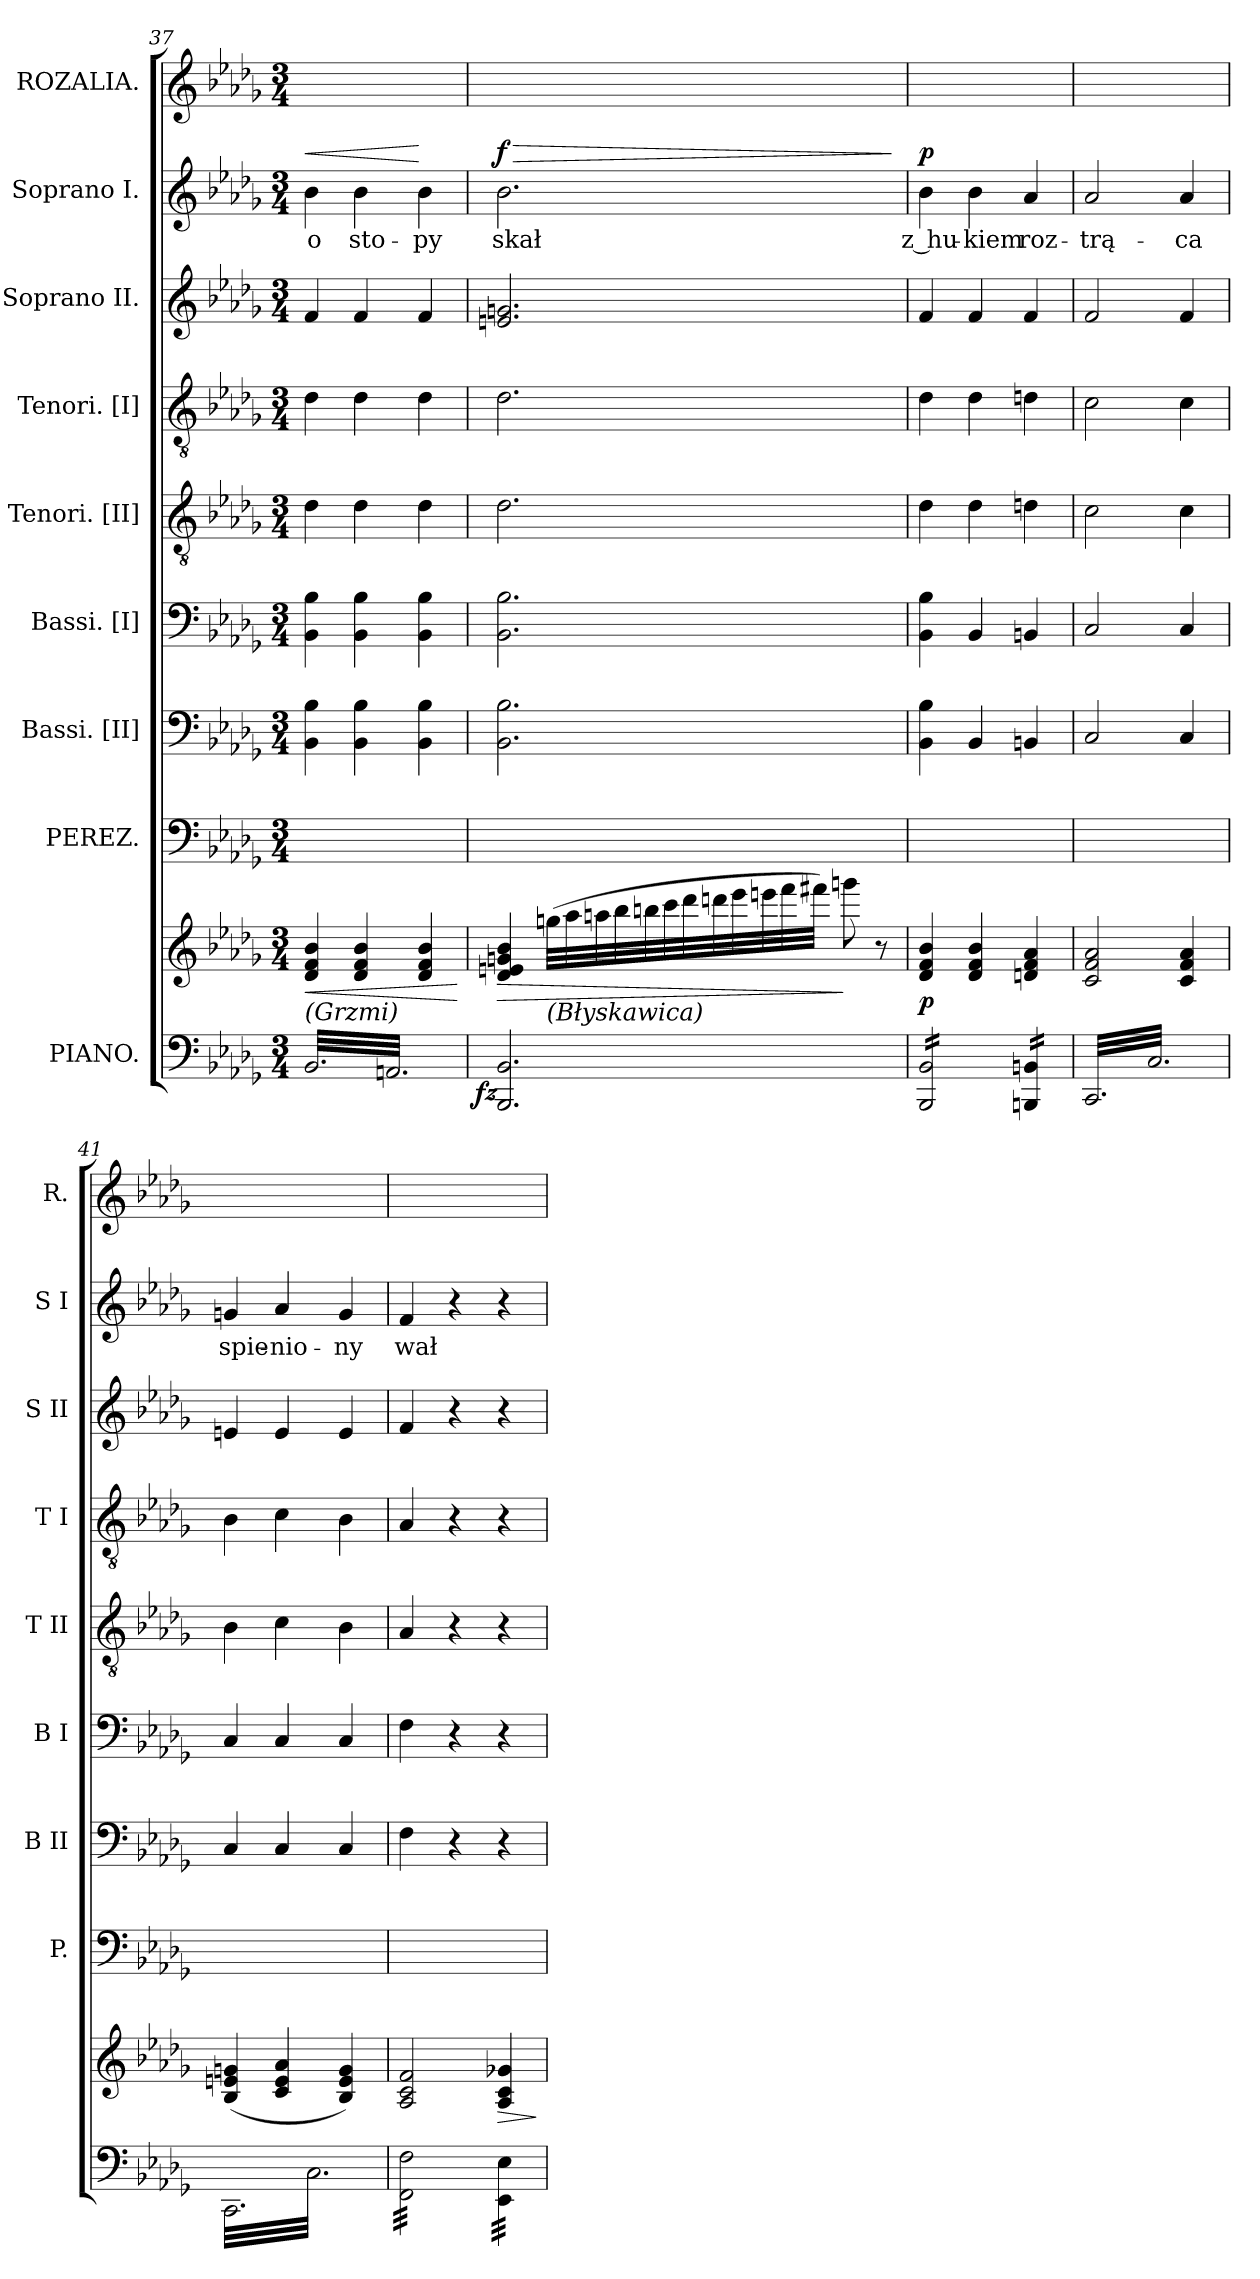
**kern	**kern	**dynam	**kern	**kern	**kern	**kern	**kern	**kern	**kern	**text	**dynam	**kern
*part9	*part9	*part9	*part8	*part7	*part6	*part5	*part4	*part3	*part2	*part2	*part2	*part1
*staff10	*staff9	*staff9/10	*staff8	*staff7	*staff6	*staff5	*staff4	*staff3	*staff2	*staff2	*staff2	*staff1
*I"PIANO.	*	*	*I"PEREZ.	*I"Bassi. [II]	*I"Bassi. [I]	*I"Tenori. [II]	*I"Tenori. [I]	*I"Soprano II.	*I"Soprano I.	*	*	*I"ROZALIA.
*	*	*	*I'P.	*I'B II	*I'B I	*I'T II	*I'T I	*I'S II	*I'S I	*	*	*I'R.
*clefF4	*clefG2	*	*clefF4	*clefF4	*clefF4	*clefGv2	*clefGv2	*clefG2	*clefG2	*	*	*clefG2
*k[b-e-a-d-g-]	*k[b-e-a-d-g-]	*	*k[b-e-a-d-g-]	*k[b-e-a-d-g-]	*k[b-e-a-d-g-]	*k[b-e-a-d-g-]	*k[b-e-a-d-g-]	*k[b-e-a-d-g-]	*k[b-e-a-d-g-]	*	*	*k[b-e-a-d-g-]
*b-:	*b-:	*	*b-:	*b-:	*b-:	*b-:	*b-:	*b-:	*b-:	*	*	*b-:
*M3/4	*M3/4	*	*M3/4	*M3/4	*M3/4	*M3/4	*M3/4	*M3/4	*M3/4	*	*	*M3/4
=37	=37	=37	=37	=37	=37	=37	=37	=37	=37	=37	=37	=37
!	!LO:TX:b:i:t=(Grzmi)	!	!	!	!	!	!	!	!	!	!	!
!	!	!LO:HP:b	!	!	!	!	!	!	!	!	!LO:HP:a	!
*tremolo	*	*	*	*	*	*	*	*	*	*	*	*
32BB-/LLL	4d-/ 4f/ 4b-/	<	2.ryy	4BB-\ 4B-\	4BB-\ 4B-\	4d-\	4d-\	4f/	4b-\	o	<	2.ryy
32AAn/	.	.	.	.	.	.	.	.	.	.	.	.
32BB-/	.	.	.	.	.	.	.	.	.	.	.	.
32AAn/	.	.	.	.	.	.	.	.	.	.	.	.
32BB-/	.	.	.	.	.	.	.	.	.	.	.	.
32AAn/	.	.	.	.	.	.	.	.	.	.	.	.
32BB-/	.	.	.	.	.	.	.	.	.	.	.	.
32AAn/	.	.	.	.	.	.	.	.	.	.	.	.
32BB-/	4d-/ 4f/ 4b-/	.	.	4BB-\ 4B-\	4BB-\ 4B-\	4d-\	4d-\	4f/	4b-\	sto-	.	.
32AAn/	.	.	.	.	.	.	.	.	.	.	.	.
32BB-/	.	.	.	.	.	.	.	.	.	.	.	.
32AAn/	.	.	.	.	.	.	.	.	.	.	.	.
32BB-/	.	.	.	.	.	.	.	.	.	.	.	.
32AAn/	.	.	.	.	.	.	.	.	.	.	.	.
32BB-/	.	.	.	.	.	.	.	.	.	.	.	.
32AAn/	.	.	.	.	.	.	.	.	.	.	.	.
32BB-/	4d-/ 4f/ 4b-/	.	.	4BB-\ 4B-\	4BB-\ 4B-\	4d-\	4d-\	4f/	4b-\	-py	[	.
32AAn/	.	.	.	.	.	.	.	.	.	.	.	.
32BB-/	.	.	.	.	.	.	.	.	.	.	.	.
32AAn/	.	.	.	.	.	.	.	.	.	.	.	.
32BB-/	.	.	.	.	.	.	.	.	.	.	.	.
32AAn/	.	.	.	.	.	.	.	.	.	.	.	.
32BB-/	.	.	.	.	.	.	.	.	.	.	.	.
32AAn/JJJ	.	.	.	.	.	.	.	.	.	.	.	.
*Xtremolo	*	*	*	*	*	*	*	*	*	*	*	*
.	.	[	.	.	.	.	.	.	.	.	.	.
=38	=38	=38	=38	=38	=38	=38	=38	=38	=38	=38	=38	=38
!	!	!LO:HP:b	!	!	!	!	!	!	!	!	!LO:HP:a	!
!	!	!LO:DY:n=1:b=2:rj	!	!	!	!	!	!	!	!	!LO:DY:n=1:a	!
2.BBB-/ 2.BB-/	4d-/ 4en/ 4gn/ 4b-/	> fz	2.ryy	2.BB-\ 2.B-\	2.BB-\ 2.B-\	2.d-\	2.d-\	2.en/ 2.gn/	2.b-\	skał	> f	2.ryy
.	.	.	.	.	.	.	.	.	.	.	.	.
.	.	.	.	.	.	.	.	.	.	.	.	.
.	.	.	.	.	.	.	.	.	.	.	.	.
.	.	.	.	.	.	.	.	.	.	.	.	.
.	.	.	.	.	.	.	.	.	.	.	.	.
.	.	.	.	.	.	.	.	.	.	.	.	.
.	.	.	.	.	.	.	.	.	.	.	.	.
*	*Xtuplet	*	*	*	*	*	*	*	*	*	*	*
!	!LO:TX:b:i:t=(Błyskawica)	!	!	!	!	!	!	!	!	!	!	!
.	(>48ggn\LLL	.	.	.	.	.	.	.	.	.	.	.
.	48aa-\	.	.	.	.	.	.	.	.	.	.	.
.	.	.	.	.	.	.	.	.	.	.	.	.
.	48aan\	.	.	.	.	.	.	.	.	.	.	.
.	48bb-\	.	.	.	.	.	.	.	.	.	.	.
.	48bbn\	.	.	.	.	.	.	.	.	.	.	.
.	.	.	.	.	.	.	.	.	.	.	.	.
.	48ccc\	.	.	.	.	.	.	.	.	.	.	.
.	48ddd-\	.	.	.	.	.	.	.	.	.	.	.
.	48dddn\	.	.	.	.	.	.	.	.	.	.	.
.	48eee-\	.	.	.	.	.	.	.	.	.	.	.
.	48eeen\	.	.	.	.	.	.	.	.	.	.	.
.	48fff\	.	.	.	.	.	.	.	.	.	.	.
.	48fff#X\JJJ)	.	.	.	.	.	.	.	.	.	.	.
.	8gggn\	]	.	.	.	.	.	.	.	.	.	.
.	8r	.	.	.	.	.	.	.	.	.	.	.
.	.	.	.	.	.	.	.	.	.	.	]	.
=39	=39	=39	=39	=39	=39	=39	=39	=39	=39	=39	=39	=39
!	!	!	!	!	!	!	!	!	!	!	!LO:DY:a	!
*tremolo	*	*	*	*	*	*	*	*	*	*	*	*
16BBB-/ 16BB-/LL	4d-/ 4f/ 4b-/	p	2.ryy	4BB-\ 4B-\	4BB-\ 4B-\	4d-\	4d-\	4f/	4b-\	z hu-	p	2.ryy
16BBB-/ 16BB-/	.	.	.	.	.	.	.	.	.	.	.	.
16BBB-/ 16BB-/	.	.	.	.	.	.	.	.	.	.	.	.
16BBB-/ 16BB-/	.	.	.	.	.	.	.	.	.	.	.	.
16BBB-/ 16BB-/	4d-/ 4f/ 4b-/	.	.	4BB-/	4BB-/	4d-\	4d-\	4f/	4b-\	-kiem	.	.
16BBB-/ 16BB-/	.	.	.	.	.	.	.	.	.	.	.	.
16BBB-/ 16BB-/	.	.	.	.	.	.	.	.	.	.	.	.
16BBB-/ 16BB-/JJ	.	.	.	.	.	.	.	.	.	.	.	.
16BBBn/ 16BBn/LL	4dn/ 4f/ 4a-/	.	.	4BBn/	4BBn/	4dn\	4dn\	4f/	4a-/	roz-	.	.
16BBBn/ 16BBn/	.	.	.	.	.	.	.	.	.	.	.	.
16BBBn/ 16BBn/	.	.	.	.	.	.	.	.	.	.	.	.
16BBBn/ 16BBn/JJ	.	.	.	.	.	.	.	.	.	.	.	.
=40	=40	=40	=40	=40	=40	=40	=40	=40	=40	=40	=40	=40
32CC/LLL	2c/ 2f/ 2a-/	.	2.ryy	2C/	2C/	2c\	2c\	2f/	2a-/	-trą-	.	2.ryy
32C/	.	.	.	.	.	.	.	.	.	.	.	.
32CC/	.	.	.	.	.	.	.	.	.	.	.	.
32C/	.	.	.	.	.	.	.	.	.	.	.	.
32CC/	.	.	.	.	.	.	.	.	.	.	.	.
32C/	.	.	.	.	.	.	.	.	.	.	.	.
32CC/	.	.	.	.	.	.	.	.	.	.	.	.
32C/	.	.	.	.	.	.	.	.	.	.	.	.
32CC/	.	.	.	.	.	.	.	.	.	.	.	.
32C/	.	.	.	.	.	.	.	.	.	.	.	.
32CC/	.	.	.	.	.	.	.	.	.	.	.	.
32C/	.	.	.	.	.	.	.	.	.	.	.	.
32CC/	.	.	.	.	.	.	.	.	.	.	.	.
32C/	.	.	.	.	.	.	.	.	.	.	.	.
32CC/	.	.	.	.	.	.	.	.	.	.	.	.
32C/	.	.	.	.	.	.	.	.	.	.	.	.
32CC/	4c/ 4f/ 4a-/	.	.	4C/	4C/	4c\	4c\	4f/	4a-/	-ca	.	.
32C/	.	.	.	.	.	.	.	.	.	.	.	.
32CC/	.	.	.	.	.	.	.	.	.	.	.	.
32C/	.	.	.	.	.	.	.	.	.	.	.	.
32CC/	.	.	.	.	.	.	.	.	.	.	.	.
32C/	.	.	.	.	.	.	.	.	.	.	.	.
32CC/	.	.	.	.	.	.	.	.	.	.	.	.
32C/JJJ	.	.	.	.	.	.	.	.	.	.	.	.
=41	=41	=41	=41	=41	=41	=41	=41	=41	=41	=41	=41	=41
32CC\LLL	(>4B-/ 4en/ 4gn/	.	2.ryy	4C/	4C/	4B-\	4B-\	4en/	4gn/	spie-	.	2.ryy
32C\	.	.	.	.	.	.	.	.	.	.	.	.
32CC\	.	.	.	.	.	.	.	.	.	.	.	.
32C\	.	.	.	.	.	.	.	.	.	.	.	.
32CC\	.	.	.	.	.	.	.	.	.	.	.	.
32C\	.	.	.	.	.	.	.	.	.	.	.	.
32CC\	.	.	.	.	.	.	.	.	.	.	.	.
32C\	.	.	.	.	.	.	.	.	.	.	.	.
32CC\	4c/ 4e/ 4a-/	.	.	4C/	4C/	4c\	4c\	4e/	4a-/	-nio-	.	.
32C\	.	.	.	.	.	.	.	.	.	.	.	.
32CC\	.	.	.	.	.	.	.	.	.	.	.	.
32C\	.	.	.	.	.	.	.	.	.	.	.	.
32CC\	.	.	.	.	.	.	.	.	.	.	.	.
32C\	.	.	.	.	.	.	.	.	.	.	.	.
32CC\	.	.	.	.	.	.	.	.	.	.	.	.
32C\	.	.	.	.	.	.	.	.	.	.	.	.
32CC\	4B-/ 4e/ 4g/)	.	.	4C/	4C/	4B-\	4B-\	4e/	4g/	-ny	.	.
32C\	.	.	.	.	.	.	.	.	.	.	.	.
32CC\	.	.	.	.	.	.	.	.	.	.	.	.
32C\	.	.	.	.	.	.	.	.	.	.	.	.
32CC\	.	.	.	.	.	.	.	.	.	.	.	.
32C\	.	.	.	.	.	.	.	.	.	.	.	.
32CC\	.	.	.	.	.	.	.	.	.	.	.	.
32C\JJJ	.	.	.	.	.	.	.	.	.	.	.	.
=42	=42	=42	=42	=42	=42	=42	=42	=42	=42	=42	=42	=42
32FF\ 32F\LLL	2A-/ 2c/ 2f/	.	2.ryy	4F\	4F\	4A-/	4A-/	4f/	4f/	wał	.	2.ryy
32FF\ 32F\	.	.	.	.	.	.	.	.	.	.	.	.
32FF\ 32F\	.	.	.	.	.	.	.	.	.	.	.	.
32FF\ 32F\	.	.	.	.	.	.	.	.	.	.	.	.
32FF\ 32F\	.	.	.	.	.	.	.	.	.	.	.	.
32FF\ 32F\	.	.	.	.	.	.	.	.	.	.	.	.
32FF\ 32F\	.	.	.	.	.	.	.	.	.	.	.	.
32FF\ 32F\	.	.	.	.	.	.	.	.	.	.	.	.
32FF\ 32F\	.	.	.	4r	4r	4r	4r	4r	4r	.	.	.
32FF\ 32F\	.	.	.	.	.	.	.	.	.	.	.	.
32FF\ 32F\	.	.	.	.	.	.	.	.	.	.	.	.
32FF\ 32F\	.	.	.	.	.	.	.	.	.	.	.	.
32FF\ 32F\	.	.	.	.	.	.	.	.	.	.	.	.
32FF\ 32F\	.	.	.	.	.	.	.	.	.	.	.	.
32FF\ 32F\	.	.	.	.	.	.	.	.	.	.	.	.
32FF\ 32F\JJJ	.	.	.	.	.	.	.	.	.	.	.	.
32EE-\ 32E-\LLL	4A-/ 4c/ 4g-X/	>	.	4r	4r	4r	4r	4r	4r	.	.	.
32EE-\ 32E-\	.	.	.	.	.	.	.	.	.	.	.	.
32EE-\ 32E-\	.	.	.	.	.	.	.	.	.	.	.	.
32EE-\ 32E-\	.	.	.	.	.	.	.	.	.	.	.	.
32EE-\ 32E-\	.	.	.	.	.	.	.	.	.	.	.	.
32EE-\ 32E-\	.	.	.	.	.	.	.	.	.	.	.	.
32EE-\ 32E-\	.	.	.	.	.	.	.	.	.	.	.	.
32EE-\ 32E-\JJJ	.	.	.	.	.	.	.	.	.	.	.	.
*Xtremolo	*	*	*	*	*	*	*	*	*	*	*	*
.	.	]	.	.	.	.	.	.	.	.	.	.
=	=	=	=	=	=	=	=	=	=	=	=	=
*-	*-	*-	*-	*-	*-	*-	*-	*-	*-	*-	*-	*-
